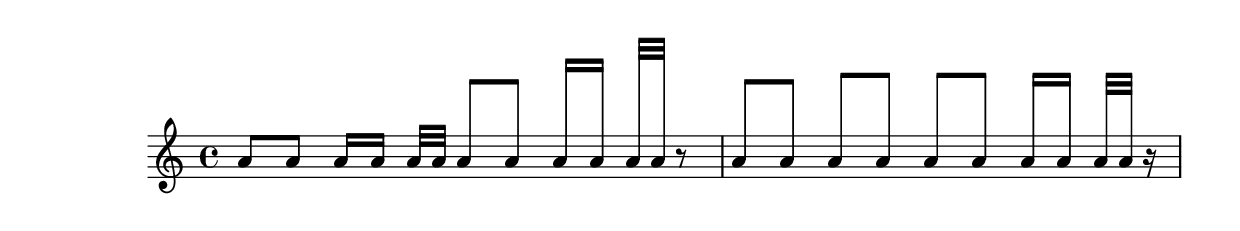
%% Do not edit this file; it is automatically
%% generated from LSR http://lsr.dsi.unimi.it
%% This file is in the public domain.
\version "2.12.2"

\header {
  lsrtags = "pitches, tweaks-and-overrides"

%% Translation of GIT committish: a874fda3641c9e02f61be5c41b215b8304b8ed00
  texidoces = "
Se puede variar la longitud de las plicas de las figuras unidas por
una barra mediante la sobreescritura de la propiedad
@code{beamed-lengths} de los detalles (@code{details}) del objeto
@code{Stem}.  Si se utiliza un solo valor como argumento, la longitud
se aplica a todas las plicas.  Si se usan varios argumentos, el
primero se aplica a las corcheas, el sgundo a las semicorcheas y así
sucesivamente.  El último argumento también se aplica a todas las
figuras que son mmás cortas que la longitud de la figura del último
argumento.  También se pueden usar argumentos no enteros.

"

doctitlees = "Alterar la longitud de las plicas unidas por una barra"



  texidoc = "
Stem lengths on beamed notes can be varied by overriding the
@code{beamed-lengths} property of the @code{details} of the
@code{Stem}.  If a single value is used as an argument, the length
applies to all stems.  When multiple arguments are used, the first
applies to eighth notes, the second to sixteenth notes and so on.  The
final argument also applies to all notes shorter than the note length
of the final argument.  Non-integer arguments may also be used.

"
  doctitle = "Altering the length of beamed stems"
} % begin verbatim

\relative c'' {
  \override Stem #'(details beamed-lengths) = #'(2)
  a8[ a] a16[ a] a32[ a]
  \override Stem #'(details beamed-lengths) = #'(8 10 12)
  a8[ a] a16[ a] a32[ a] r8
  \override Stem #'(details beamed-lengths) = #'(8)
  a8[ a]
  \override Stem #'(details beamed-lengths) = #'(8.5)
  a8[ a]
  \revert Stem #'details
  a8[ a] a16[ a] a32[ a] r16
}

